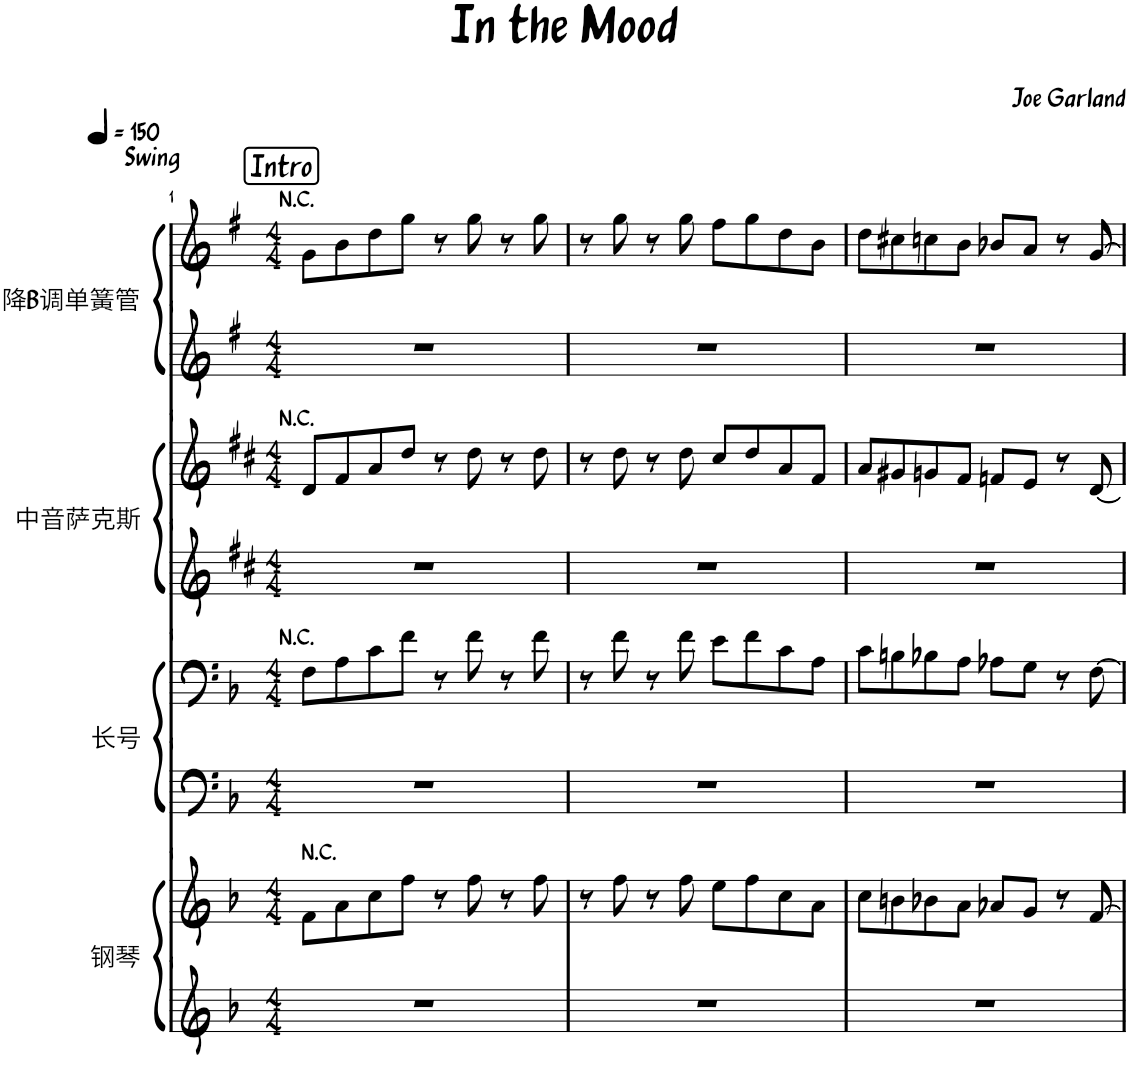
**kern	**kern	**kern	**kern	**kern	**kern	**kern	**kern
*part4	*part4	*part3	*part3	*part2	*part2	*part1	*part1
*staff8	*staff7	*staff6	*staff5	*staff4	*staff3	*staff2	*staff1
*I"钢琴	*	*I"长号	*	*I"中音萨克斯	*	*I"降B调单簧管	*
*clefG2	*clefG2	*clefF4	*clefF4	*clefG2	*clefG2	*clefG2	*clefG2
*	*	*	*	*Trd5c9	*Trd5c9	*Trd1c2	*Trd1c2
*k[b-]	*k[b-]	*k[b-]	*k[b-]	*k[f#c#]	*k[f#c#]	*k[f#]	*k[f#]
*M4/4	*M4/4	*M4/4	*M4/4	*M4/4	*M4/4	*M4/4	*M4/4
*MM150	*MM150	*MM150	*MM150	*MM150	*MM150	*MM150	*MM150
!!LO:REH:place=s1:a:B:cj:fs=14:t=Intro
=1	=1	=1	=1	=1	=1	=1	=1
!	!	!	!	!	!	!	!LO:TX:a:B:t=Swing
!	!	!	!	!	!	!	!LO:TX:a:t=N.C.
!	!	!	!	!	!LO:TX:a:t=N.C.	!	!
!	!	!	!LO:TX:a:t=N.C.	!	!	!	!
!	!LO:TX:a:t=N.C.	!	!	!	!	!	!
1r	8f\L	1r	8F\L	1r	8d/L	1r	8g\L
.	8a\	.	8A\	.	8f#/	.	8b\
.	8cc\	.	8c\	.	8a/	.	8dd\
.	8ff\J	.	8f\J	.	8dd/J	.	8gg\J
.	8r	.	8r	.	8r	.	8r
.	8ff\	.	8f\	.	8dd\	.	8gg\
.	8r	.	8r	.	8r	.	8r
.	8ff\	.	8f\	.	8dd\	.	8gg\
=2	=2	=2	=2	=2	=2	=2	=2
1r	8r	1r	8r	1r	8r	1r	8r
.	8ff\	.	8f\	.	8dd\	.	8gg\
.	8r	.	8r	.	8r	.	8r
.	8ff\	.	8f\	.	8dd\	.	8gg\
.	8ee\L	.	8e\L	.	8cc#/L	.	8ff#\L
.	8ff\	.	8f\	.	8dd/	.	8gg\
.	8cc\	.	8c\	.	8a/	.	8dd\
.	8a\J	.	8A\J	.	8f#/J	.	8b\J
=3	=3	=3	=3	=3	=3	=3	=3
1r	8cc\L	1r	8c\L	1r	8a/L	1r	8dd\L
.	8bn\	.	8Bn\	.	8g#X/	.	8cc#X\
.	8b-X\	.	8B-X\	.	8gn/	.	8ccn\
.	8a\J	.	8A\J	.	8f#/J	.	8b\J
.	8a-X/L	.	8A-X\L	.	8fn/L	.	8b-X/L
.	8g/J	.	8G\J	.	8e/J	.	8a/J
.	8r	.	8r	.	8r	.	8r
.	[8f/	.	[8F\	.	[8d/	.	[8g/
=	=	=	=	=	=	=	=
*-	*-	*-	*-	*-	*-	*-	*-
